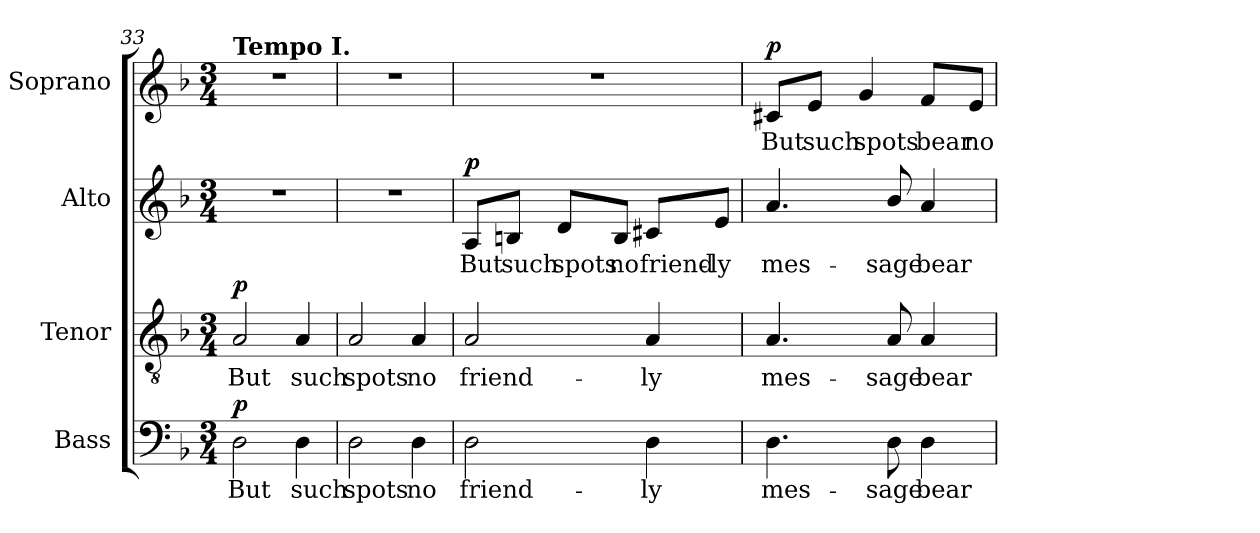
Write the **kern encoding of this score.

**kern	**text	**dynam	**kern	**text	**dynam	**kern	**text	**dynam	**kern	**text	**dynam
*part4	*part4	*part4	*part3	*part3	*part3	*part2	*part2	*part2	*part1	*part1	*part1
*staff4	*staff4	*staff4	*staff3	*staff3	*staff3	*staff2	*staff2	*staff2	*staff1	*staff1	*staff1
*I"Bass	*	*	*I"Tenor	*	*	*I"Alto	*	*	*I"Soprano	*	*
*I'B.	*	*	*I'T.	*	*	*I'A.	*	*	*I'S.	*	*
*clefF4	*	*	*clefGv2	*	*	*clefG2	*	*	*clefG2	*	*
*	*	*	*ITrd7c12	*	*	*	*	*	*	*	*
*k[b-]	*	*	*k[b-]	*	*	*k[b-]	*	*	*k[b-]	*	*
*F:	*	*	*F:	*	*	*F:	*	*	*F:	*	*
*M3/4	*	*	*M3/4	*	*	*M3/4	*	*	*M3/4	*	*
=33	=33	=33	=33	=33	=33	=33	=33	=33	=33	=33	=33
!	!LO:LY:b:color=#000000	!	!	!	!	!	!	!	!	!	!
!	!	!	!	!	!	!	!	!	!LO:TX:a:B:t=Tempo I.	!	!
!	!	!	!	!LO:LY:b:color=#000000	!	!LO:N:vis=1	!	!	!LO:N:vis=1	!	!
2Di\	But	p	2AAi/	But	p	2.r	.	.	2.r	.	.
!	!LO:LY:b:color=#000000	!	!	!	!	!	!	!	!	!	!
!	!	!	!	!LO:LY:b:color=#000000	!	!	!	!	!	!	!
4Di\	such	.	4AAi/	such	.	.	.	.	.	.	.
=34	=34	=34	=34	=34	=34	=34	=34	=34	=34	=34	=34
!	!LO:LY:b:color=#000000	!	!	!	!	!	!	!	!	!	!
!	!	!	!	!LO:LY:b:color=#000000	!	!LO:N:vis=1	!	!	!LO:N:vis=1	!	!
2Di\	spots	.	2AAi/	spots	.	2.r	.	.	2.r	.	.
!	!LO:LY:b:color=#000000	!	!	!	!	!	!	!	!	!	!
!	!	!	!	!LO:LY:b:color=#000000	!	!	!	!	!	!	!
4Di\	no	.	4AAi/	no	.	.	.	.	.	.	.
!!LO:LB:g=z
=35	=35	=35	=35	=35	=35	=35	=35	=35	=35	=35	=35
!	!LO:LY:b:color=#000000	!	!	!	!	!	!	!	!	!	!
!	!	!	!	!LO:LY:b:color=#000000	!	!	!	!	!	!	!
!	!	!	!	!	!	!	!LO:LY:b:color=#000000	!	!LO:N:vis=1	!	!
2Di\	friend-	.	2AAi/	friend-	.	8Ai/L	But	p	2.r	.	.
!	!	!	!	!	!	!	!LO:LY:b:color=#000000	!	!	!	!
.	.	.	.	.	.	8Bni/J	such	.	.	.	.
!	!	!	!	!	!	!	!LO:LY:b:color=#000000	!	!	!	!
.	.	.	.	.	.	8di/L	spots	.	.	.	.
!	!	!	!	!	!	!	!LO:LY:b:color=#000000	!	!	!	!
.	.	.	.	.	.	8Bi/J	no	.	.	.	.
!	!LO:LY:b:color=#000000	!	!	!	!	!	!	!	!	!	!
!	!	!	!	!LO:LY:b:color=#000000	!	!	!	!	!	!	!
!	!	!	!	!	!	!	!LO:LY:b:color=#000000	!	!	!	!
4Di\	-ly	.	4AAi/	-ly	.	8c#Xi/L	friend-	.	.	.	.
!	!	!	!	!	!	!	!LO:LY:b:color=#000000	!	!	!	!
.	.	.	.	.	.	8ei/J	-ly	.	.	.	.
=36	=36	=36	=36	=36	=36	=36	=36	=36	=36	=36	=36
!	!LO:LY:b:color=#000000	!	!	!	!	!	!	!	!	!	!
!	!	!	!	!LO:LY:b:color=#000000	!	!	!	!	!	!	!
!	!	!	!	!	!	!	!LO:LY:b:color=#000000	!	!	!	!
!	!	!	!	!	!	!	!	!	!	!LO:LY:b:color=#000000	!
4.Di\	mes-	.	4.AAi/	mes-	.	4.ai/	mes-	.	8c#Xi/L	But	p
!	!	!	!	!	!	!	!	!	!	!LO:LY:b:color=#000000	!
.	.	.	.	.	.	.	.	.	8ei/J	such	.
!	!	!	!	!	!	!	!	!	!	!LO:LY:b:color=#000000	!
.	.	.	.	.	.	.	.	.	4gi/	spots	.
!	!LO:LY:b:color=#000000	!	!	!	!	!	!	!	!	!	!
!	!	!	!	!LO:LY:b:color=#000000	!	!	!	!	!	!	!
!	!	!	!	!	!	!	!LO:LY:b:color=#000000	!	!	!	!
8Di\	-sage	.	8AAi/	-sage	.	8b-i/	-sage	.	.	.	.
!	!LO:LY:b:color=#000000	!	!	!	!	!	!	!	!	!	!
!	!	!	!	!LO:LY:b:color=#000000	!	!	!	!	!	!	!
!	!	!	!	!	!	!	!LO:LY:b:color=#000000	!	!	!	!
!	!	!	!	!	!	!	!	!	!	!LO:LY:b:color=#000000	!
4Di\	bear	.	4AAi/	bear	.	4ai/	bear	.	8fi/L	bear	.
!	!	!	!	!	!	!	!	!	!	!LO:LY:b:color=#000000	!
.	.	.	.	.	.	.	.	.	8ei/J	no	.
=	=	=	=	=	=	=	=	=	=	=	=
*-	*-	*-	*-	*-	*-	*-	*-	*-	*-	*-	*-
